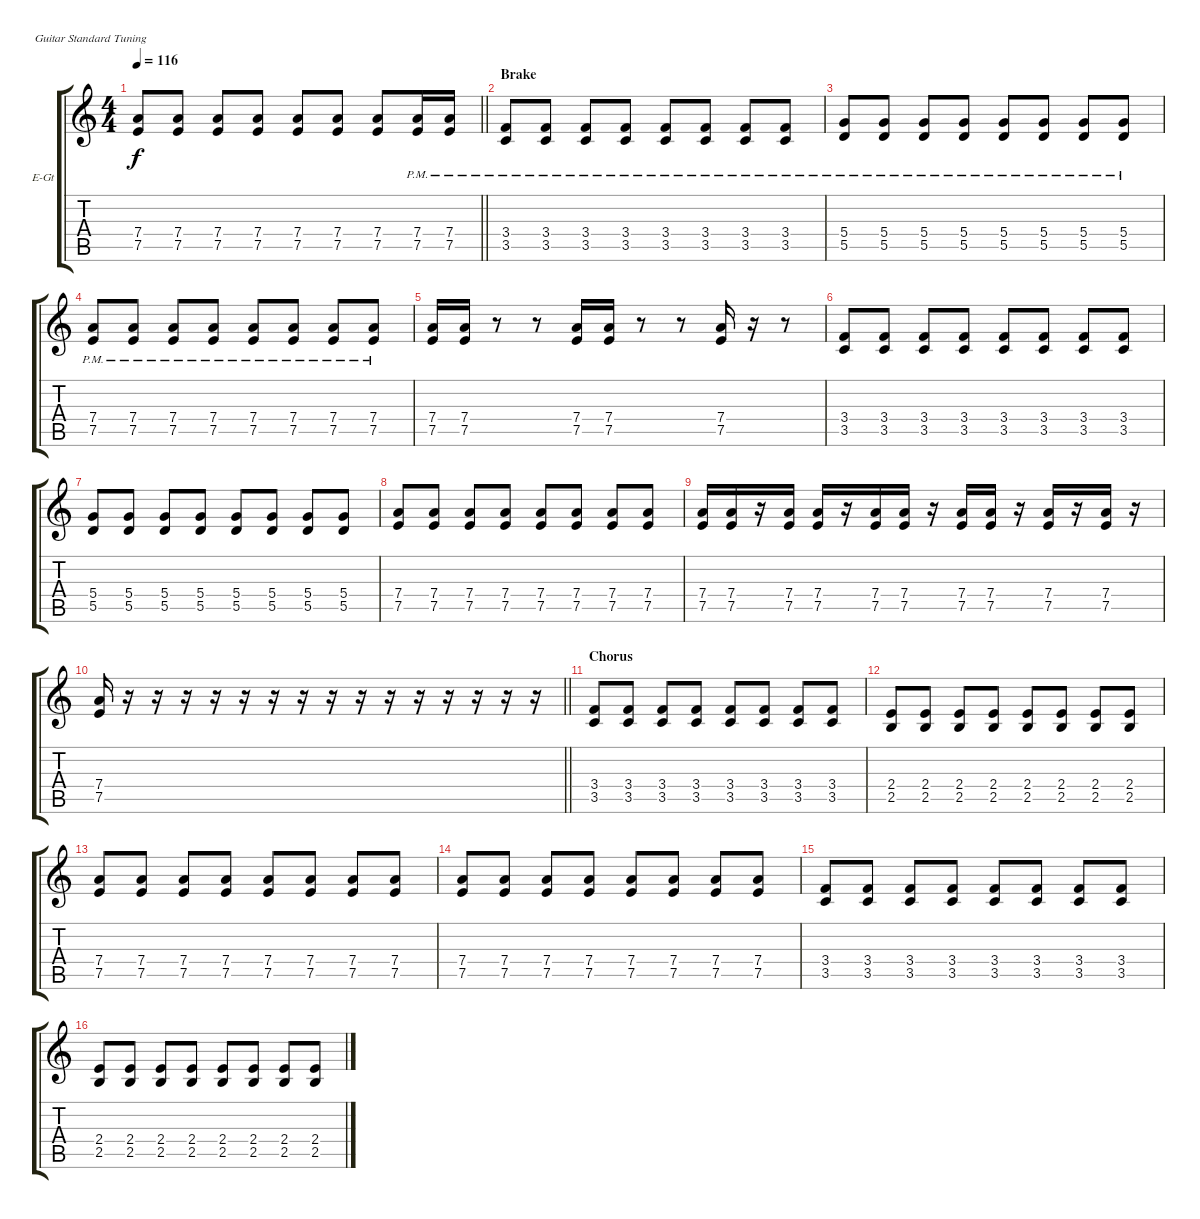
\bracketExtendMode groupsimilarinstruments
\firstSystemTrackNameOrientation horizontal
\otherSystemsTrackNameOrientation horizontal
\track ("Rhythm" "E-Gt") {instrument overdrivenguitar}
\staff {score tabs}
\tuning (E4 B3 G3 D3 A2 E2)
\ts (4 4)
\tempo 116
\clef g2
\barLineRight lightlight
\ks c
(7.4 7.5).8{dy f} (7.4 7.5).8 (7.4 7.5).8 (7.4 7.5).8 (7.4 7.5).8 (7.4 7.5).8 (7.4 7.5).8 (7.4{pm} 7.5{pm}).16 (7.4{pm} 7.5{pm}).16 |
\section ("" "Brake")
(3.4{pm} 3.5{pm}).8 (3.4{pm} 3.5{pm}).8 (3.4{pm} 3.5{pm}).8 (3.4{pm} 3.5{pm}).8 (3.4{pm} 3.5{pm}).8 (3.4{pm} 3.5{pm}).8 (3.4{pm} 3.5{pm}).8 (3.4{pm} 3.5{pm}).8 |
(5.4{pm} 5.5{pm}).8 (5.4{pm} 5.5{pm}).8 (5.4{pm} 5.5{pm}).8 (5.4{pm} 5.5{pm}).8 (5.4{pm} 5.5{pm}).8 (5.4{pm} 5.5{pm}).8 (5.4{pm} 5.5{pm}).8 (5.4{pm} 5.5{pm}).8 |
(7.4{pm} 7.5{pm}).8 (7.4{pm} 7.5{pm}).8 (7.4{pm} 7.5{pm}).8 (7.4{pm} 7.5{pm}).8 (7.4{pm} 7.5{pm}).8 (7.4{pm} 7.5{pm}).8 (7.4{pm} 7.5{pm}).8 (7.4{pm} 7.5{pm}).8 |
(7.4 7.5).16 (7.4 7.5).16 r.8 r.8 (7.4 7.5).16 (7.4 7.5).16 r.8 r.8 (7.4 7.5).16 r.16 r.8 |
(3.4 3.5).8 (3.4 3.5).8 (3.4 3.5).8 (3.4 3.5).8 (3.4 3.5).8 (3.4 3.5).8 (3.4 3.5).8 (3.4 3.5).8 |
(5.4 5.5).8 (5.4 5.5).8 (5.4 5.5).8 (5.4 5.5).8 (5.4 5.5).8 (5.4 5.5).8 (5.4 5.5).8 (5.4 5.5).8 |
(7.4 7.5).8 (7.4 7.5).8 (7.4 7.5).8 (7.4 7.5).8 (7.4 7.5).8 (7.4 7.5).8 (7.4 7.5).8 (7.4 7.5).8 |
(7.4 7.5).16 (7.4 7.5).16 r.16 (7.4 7.5).16 (7.4 7.5).16 r.16 (7.4 7.5).16 (7.4 7.5).16 r.16 (7.4 7.5).16 (7.4 7.5).16 r.16 (7.4 7.5).16 r.16 (7.4 7.5).16 r.16 |
\barLineRight lightlight
(7.4 7.5).16 r.16 r.16 r.16 r.16 r.16 r.16 r.16 r.16 r.16 r.16 r.16 r.16 r.16 r.16 r.16 |
\section ("" "Chorus")
(3.4 3.5).8 (3.4 3.5).8 (3.4 3.5).8 (3.4 3.5).8 (3.4 3.5).8 (3.4 3.5).8 (3.4 3.5).8 (3.4 3.5).8 |
(2.4 2.5).8 (2.4 2.5).8 (2.4 2.5).8 (2.4 2.5).8 (2.4 2.5).8 (2.4 2.5).8 (2.4 2.5).8 (2.4 2.5).8 |
(7.4 7.5).8 (7.4 7.5).8 (7.4 7.5).8 (7.4 7.5).8 (7.4 7.5).8 (7.4 7.5).8 (7.4 7.5).8 (7.4 7.5).8 |
(7.4 7.5).8 (7.4 7.5).8 (7.4 7.5).8 (7.4 7.5).8 (7.4 7.5).8 (7.4 7.5).8 (7.4 7.5).8 (7.4 7.5).8 |
(3.4 3.5).8 (3.4 3.5).8 (3.4 3.5).8 (3.4 3.5).8 (3.4 3.5).8 (3.4 3.5).8 (3.4 3.5).8 (3.4 3.5).8 |
(2.4 2.5).8 (2.4 2.5).8 (2.4 2.5).8 (2.4 2.5).8 (2.4 2.5).8 (2.4 2.5).8 (2.4 2.5).8 (2.4 2.5).8
